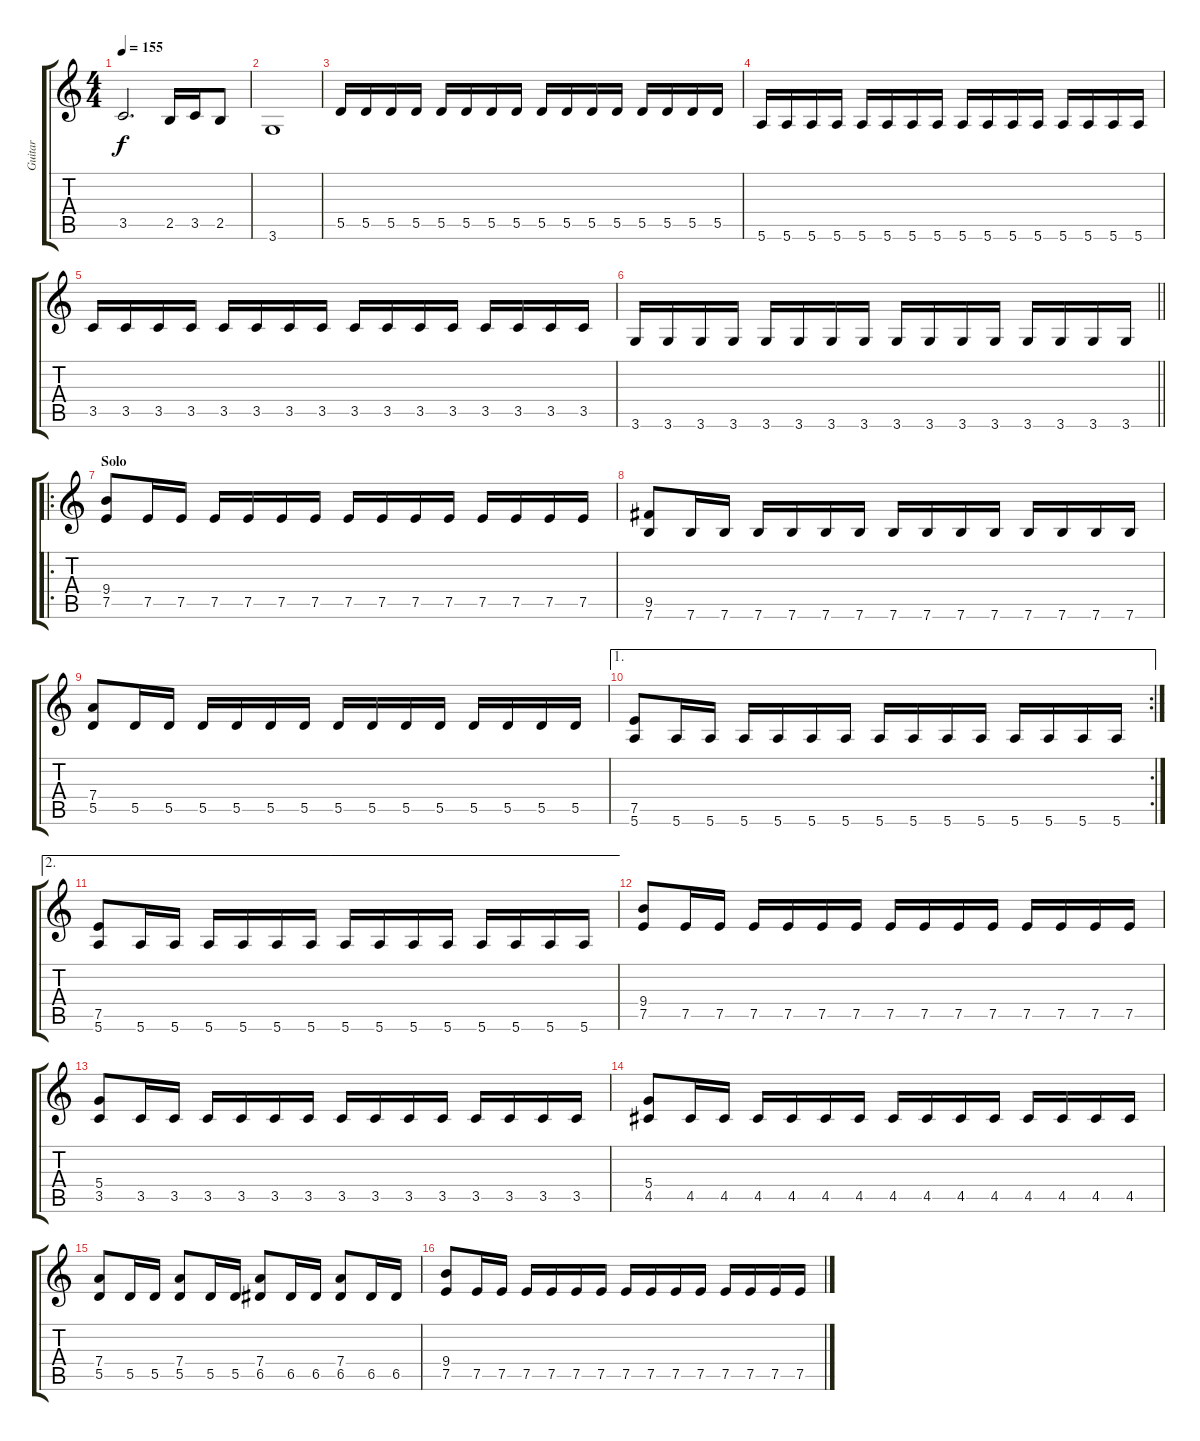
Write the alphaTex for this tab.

\track ("Guitar" "Guitar") {instrument distortionguitar}
\staff {score tabs}
\tuning (E4 B3 G3 D3 A2 E2) {hide}
\ts (4 4)
\tempo 155
\clef g2
\ks c
3.5.2{d dy f} 2.5.16 3.5.16 2.5.8 |
3.6.1 |
5.5.16{volume 13 instrument distortionguitar} 5.5.16 5.5.16 5.5.16 5.5.16 5.5.16 5.5.16 5.5.16 5.5.16 5.5.16 5.5.16 5.5.16 5.5.16 5.5.16 5.5.16 5.5.16 |
5.6.16 5.6.16 5.6.16 5.6.16 5.6.16 5.6.16 5.6.16 5.6.16 5.6.16 5.6.16 5.6.16 5.6.16 5.6.16 5.6.16 5.6.16 5.6.16 |
3.5.16 3.5.16 3.5.16 3.5.16 3.5.16 3.5.16 3.5.16 3.5.16 3.5.16 3.5.16 3.5.16 3.5.16 3.5.16 3.5.16 3.5.16 3.5.16 |
\barLineRight lightlight
3.6.16 3.6.16 3.6.16 3.6.16 3.6.16 3.6.16 3.6.16 3.6.16 3.6.16 3.6.16 3.6.16 3.6.16 3.6.16 3.6.16 3.6.16 3.6.16 |
\ro
\section ("" "Solo")
(9.4 7.5).8 7.5.16 7.5.16 7.5.16 7.5.16 7.5.16 7.5.16 7.5.16 7.5.16 7.5.16 7.5.16 7.5.16 7.5.16 7.5.16 7.5.16 |
(9.5 7.6).8 7.6.16 7.6.16 7.6.16 7.6.16 7.6.16 7.6.16 7.6.16 7.6.16 7.6.16 7.6.16 7.6.16 7.6.16 7.6.16 7.6.16 |
(7.4 5.5).8 5.5.16 5.5.16 5.5.16 5.5.16 5.5.16 5.5.16 5.5.16 5.5.16 5.5.16 5.5.16 5.5.16 5.5.16 5.5.16 5.5.16 |
\ae 1
\rc 2
(7.5 5.6).8 5.6.16 5.6.16 5.6.16 5.6.16 5.6.16 5.6.16 5.6.16 5.6.16 5.6.16 5.6.16 5.6.16 5.6.16 5.6.16 5.6.16 |
\ae 2
(7.5 5.6).8 5.6.16 5.6.16 5.6.16 5.6.16 5.6.16 5.6.16 5.6.16 5.6.16 5.6.16 5.6.16 5.6.16 5.6.16 5.6.16 5.6.16 |
(9.4 7.5).8 7.5.16 7.5.16 7.5.16 7.5.16 7.5.16 7.5.16 7.5.16 7.5.16 7.5.16 7.5.16 7.5.16 7.5.16 7.5.16 7.5.16 |
(5.4 3.5).8 3.5.16 3.5.16 3.5.16 3.5.16 3.5.16 3.5.16 3.5.16 3.5.16 3.5.16 3.5.16 3.5.16 3.5.16 3.5.16 3.5.16 |
(5.4 4.5).8 4.5.16 4.5.16 4.5.16 4.5.16 4.5.16 4.5.16 4.5.16 4.5.16 4.5.16 4.5.16 4.5.16 4.5.16 4.5.16 4.5.16 |
(7.4 5.5).8 5.5.16 5.5.16 (7.4 5.5).8 5.5.16 5.5.16 (7.4 6.5).8 6.5.16 6.5.16 (7.4 6.5).8 6.5.16 6.5.16 |
(9.4 7.5).8 7.5.16 7.5.16 7.5.16 7.5.16 7.5.16 7.5.16 7.5.16 7.5.16 7.5.16 7.5.16 7.5.16 7.5.16 7.5.16 7.5.16
